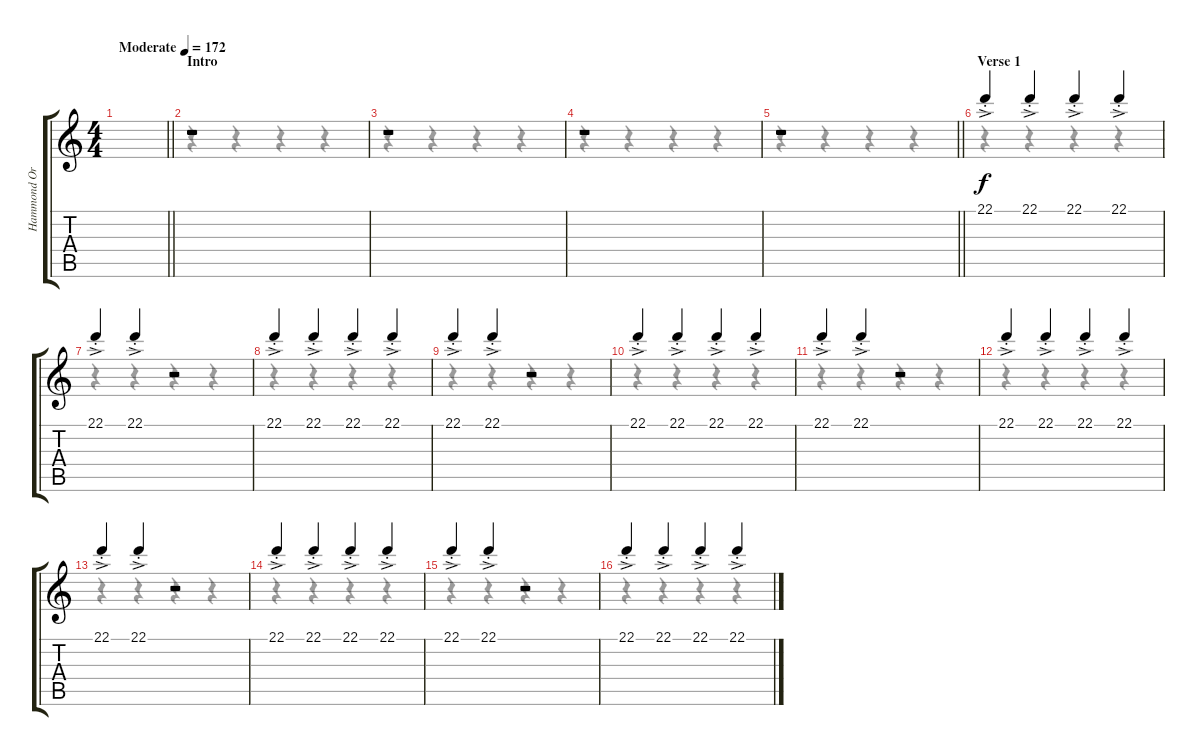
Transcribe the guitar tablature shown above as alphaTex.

\track ("Hammond Organ" "Hammond Or") {instrument drawbarorgan}
\staff {score tabs}
\tuning (E4 B3 G3 D3 A2 E2) {hide}
\voice
\ts (4 4)
\tempo (172 "Moderate")
\clef g2
\barLineRight lightlight
\ks c
|
\section ("" "Intro")
r.1 |
r.1 |
r.1 |
\barLineRight lightlight
r.1 |
\section ("" "Verse 1")
22.1{ac st}.4 22.1{ac st}.4 22.1{ac st}.4 22.1{ac st}.4 |
22.1{ac st}.4 22.1{ac st}.4 r.2 |
22.1{ac st}.4 22.1{ac st}.4 22.1{ac st}.4 22.1{ac st}.4 |
22.1{ac st}.4 22.1{ac st}.4 r.2 |
22.1{ac st}.4 22.1{ac st}.4 22.1{ac st}.4 22.1{ac st}.4 |
22.1{ac st}.4 22.1{ac st}.4 r.2 |
22.1{ac st}.4 22.1{ac st}.4 22.1{ac st}.4 22.1{ac st}.4 |
22.1{ac st}.4 22.1{ac st}.4 r.2 |
22.1{ac st}.4 22.1{ac st}.4 22.1{ac st}.4 22.1{ac st}.4 |
22.1{ac st}.4 22.1{ac st}.4 r.2 |
22.1{ac st}.4 22.1{ac st}.4 22.1{ac st}.4 22.1{ac st}.4
\voice
\clef g2
\ottava regular
\simile none
\barLineRight lightlight
\ks c
|
r.4 r.4 r.4 r.4 |
r.4 r.4 r.4 r.4 |
r.4 r.4 r.4 r.4 |
\barLineRight lightlight
r.4 r.4 r.4 r.4 |
r.4 r.4 r.4 r.4 |
r.4 r.4 r.4 r.4 |
r.4 r.4 r.4 r.4 |
r.4 r.4 r.4 r.4 |
r.4 r.4 r.4 r.4 |
r.4 r.4 r.4 r.4 |
r.4 r.4 r.4 r.4 |
r.4 r.4 r.4 r.4 |
r.4 r.4 r.4 r.4 |
r.4 r.4 r.4 r.4 |
r.4 r.4 r.4 r.4
